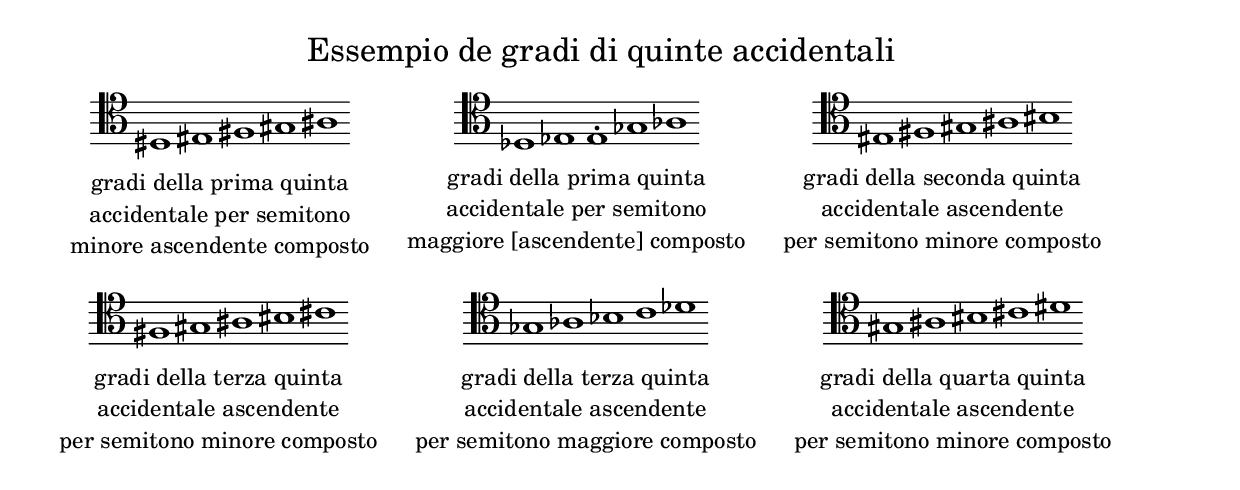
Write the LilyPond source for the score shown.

\version "2.22.2"

% Auto generated file

\header {
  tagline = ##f
}

dot = {
   \once \override Script.add-stem-support = ##f
   \once \override Script.toward-stem-shift = 0
   \once \override Script.skyline-horizontal-padding = 0
   \once \override Script.direction = 1
   \once \override Script.font-size = 1
}

\markup {
  \center-column {
    \line {
      \center-align
      \fontsize#3 { \concat { \normal-text "Essempio de gradi di quinte accidentali"} }
    }
    \null
    \line {
      \center-column {

        \line {
          \score {
            <<
              \new Staff \with { instrumentName = ""} {
                \override Staff.TimeSignature.stencil = ##f
                \override Staff.NoteHead.style = #'baroque
                \accidentalStyle Score.forget
                \cadenzaOn
                \clef "tenor"
                \key c #`((0 . ,NATURAL) (1 . ,NATURAL) (2 . ,NATURAL)
                          (3 . ,NATURAL) (4 . ,NATURAL) (5 . ,NATURAL)
                          (6 . ,NATURAL))  dis1  eis1  fis1  gis1  ais1 
                \cadenzaOff
              }
            >>
            \layout {
              \context {
                \Score
                \override SpacingSpanner.common-shortest-duration = #(ly:make-moment 1)
              }
            }
          }
        }
        \null
        \line {
          \left-align {  \normal-text "gradi della prima quinta" }
        }
        \line {
          \left-align {  \normal-text "accidentale per semitono" }
        }
        \line {
          \left-align {  \normal-text "minore ascendente composto" }
        }

      }
      \hspace #3 
      \center-column {

        \line {
          \score {
            <<
              \new Staff \with { instrumentName = ""} {
                \override Staff.TimeSignature.stencil = ##f
                \override Staff.NoteHead.style = #'baroque
                \accidentalStyle Score.forget
                \cadenzaOn
                \clef "tenor"
                \key c #`((0 . ,NATURAL) (1 . ,NATURAL) (2 . ,NATURAL)
                          (3 . ,NATURAL) (4 . ,NATURAL) (5 . ,NATURAL)
                          (6 . ,NATURAL))  des1  es1  \dot e1-.  ges1  as1 
                \cadenzaOff
              }
            >>
            \layout {
              \context {
                \Score
                \override SpacingSpanner.common-shortest-duration = #(ly:make-moment 1)
              }
            }
          }
        }
        \null
        \line {
          \left-align {  \normal-text "gradi della prima quinta" }
        }
        \line {
          \left-align {  \normal-text "accidentale per semitono" }
        }
        \line {
          \left-align {  \normal-text "maggiore [ascendente] composto" }
        }

      }
      \hspace #3 
      \center-column {

        \line {
          \score {
            <<
              \new Staff \with { instrumentName = ""} {
                \override Staff.TimeSignature.stencil = ##f
                \override Staff.NoteHead.style = #'baroque
                \accidentalStyle Score.forget
                \cadenzaOn
                \clef "tenor"
                \key c #`((0 . ,NATURAL) (1 . ,NATURAL) (2 . ,NATURAL)
                          (3 . ,NATURAL) (4 . ,NATURAL) (5 . ,NATURAL)
                          (6 . ,NATURAL))  eis1  fis1  gis1  ais1  bis1 
                \cadenzaOff
              }
            >>
            \layout {
              \context {
                \Score
                \override SpacingSpanner.common-shortest-duration = #(ly:make-moment 1)
              }
            }
          }
        }
        \null
        \line {
          \left-align {  \normal-text "gradi della seconda quinta" }
        }
        \line {
          \left-align {  \normal-text "accidentale ascendente" }
        }
        \line {
          \left-align {  \normal-text "per semitono minore composto" }
        }

      }
      \hspace #3 
    }
    \null
    \null
    \line {      \center-column {

        \line {
          \score {
            <<
              \new Staff \with { instrumentName = ""} {
                \override Staff.TimeSignature.stencil = ##f
                \override Staff.NoteHead.style = #'baroque
                \accidentalStyle Score.forget
                \cadenzaOn
                \clef "tenor"
                \key c #`((0 . ,NATURAL) (1 . ,NATURAL) (2 . ,NATURAL)
                          (3 . ,NATURAL) (4 . ,NATURAL) (5 . ,NATURAL)
                          (6 . ,NATURAL))  fis1  gis1  ais1  bis1  cis'1 
                \cadenzaOff
              }
            >>
            \layout {
              \context {
                \Score
                \override SpacingSpanner.common-shortest-duration = #(ly:make-moment 1)
              }
            }
          }
        }
        \null
        \line {
          \left-align {  \normal-text "gradi della terza quinta" }
        }
        \line {
          \left-align {  \normal-text "accidentale ascendente" }
        }
        \line {
          \left-align {  \normal-text "per semitono minore composto" }
        }

      }
      \hspace #3 
      \center-column {

        \line {
          \score {
            <<
              \new Staff \with { instrumentName = ""} {
                \override Staff.TimeSignature.stencil = ##f
                \override Staff.NoteHead.style = #'baroque
                \accidentalStyle Score.forget
                \cadenzaOn
                \clef "tenor"
                \key c #`((0 . ,NATURAL) (1 . ,NATURAL) (2 . ,NATURAL)
                          (3 . ,NATURAL) (4 . ,NATURAL) (5 . ,NATURAL)
                          (6 . ,NATURAL))  ges1  as1  bes1  c'1  des'1 
                \cadenzaOff
              }
            >>
            \layout {
              \context {
                \Score
                \override SpacingSpanner.common-shortest-duration = #(ly:make-moment 1)
              }
            }
          }
        }
        \null
        \line {
          \left-align {  \normal-text "gradi della terza quinta" }
        }
        \line {
          \left-align {  \normal-text "accidentale ascendente" }
        }
        \line {
          \left-align {  \normal-text "per semitono maggiore composto" }
        }

      }
      \hspace #3 
      \center-column {

        \line {
          \score {
            <<
              \new Staff \with { instrumentName = ""} {
                \override Staff.TimeSignature.stencil = ##f
                \override Staff.NoteHead.style = #'baroque
                \accidentalStyle Score.forget
                \cadenzaOn
                \clef "tenor"
                \key c #`((0 . ,NATURAL) (1 . ,NATURAL) (2 . ,NATURAL)
                          (3 . ,NATURAL) (4 . ,NATURAL) (5 . ,NATURAL)
                          (6 . ,NATURAL))  gis1  ais1  bis1  cis'1  dis'1 
                \cadenzaOff
              }
            >>
            \layout {
              \context {
                \Score
                \override SpacingSpanner.common-shortest-duration = #(ly:make-moment 1)
              }
            }
          }
        }
        \null
        \line {
          \left-align {  \normal-text "gradi della quarta quinta" }
        }
        \line {
          \left-align {  \normal-text "accidentale ascendente" }
        }
        \line {
          \left-align {  \normal-text "per semitono minore composto" }
        }

      }
      \hspace #3 

    }
  }
}